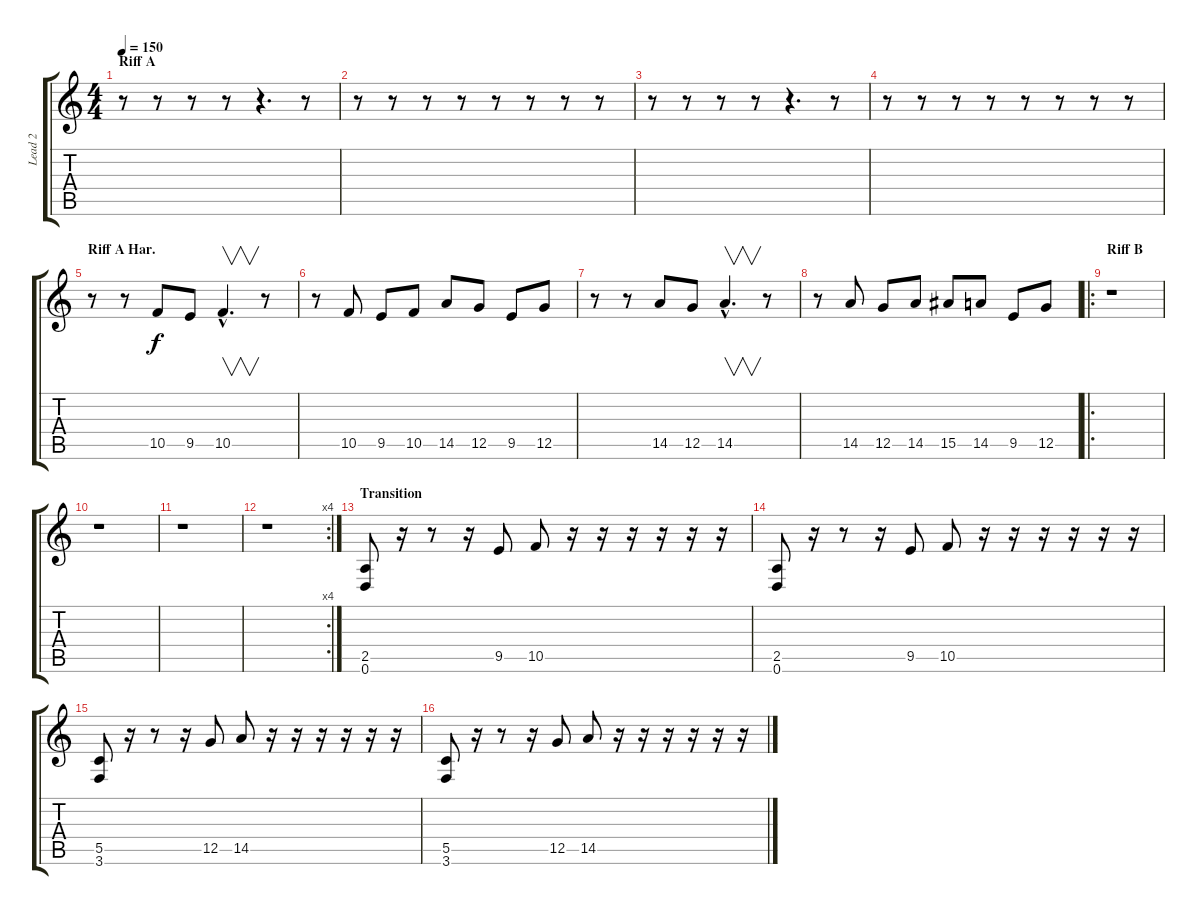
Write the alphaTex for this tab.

\track ("Lead 2" "Lead 2") {instrument distortionguitar}
\staff {score tabs}
\tuning (D4 A3 F3 C3 G2 D2) {hide}
\ts (4 4)
\section ("" "Riff A")
\tempo 150
\clef g2
\ks c
r.8{dy f volume 0 instrument distortionguitar} r.8 r.8 r.8 r.4{d} r.8 |
r.8 r.8 r.8 r.8 r.8 r.8 r.8 r.8 |
r.8 r.8 r.8 r.8 r.4{d} r.8 |
r.8 r.8 r.8 r.8 r.8 r.8 r.8 r.8 |
\section ("" "Riff A Har.")
r.8 r.8 10.5.8 9.5.8 10.5{hac}.4{v d} r.8 |
r.8 10.5.8 9.5.8 10.5.8 14.5.8 12.5.8 9.5.8 12.5.8 |
r.8 r.8 14.5.8 12.5.8 14.5{hac}.4{v d} r.8 |
r.8 14.5.8 12.5.8 14.5.8 15.5.8 14.5.8 9.5.8 12.5.8 |
\ro
\section ("" "Riff B")
r.1 |
r.1 |
r.1 |
\rc 4
r.1 |
\section ("" "Transition")
(2.5 0.6).8 r.16 r.8 r.16 9.5.8 10.5.8 r.16 r.16 r.16 r.16 r.16 r.16 |
(2.5 0.6).8 r.16 r.8 r.16 9.5.8 10.5.8 r.16 r.16 r.16 r.16 r.16 r.16 |
(5.5 3.6).8 r.16 r.8 r.16 12.5.8 14.5.8 r.16 r.16 r.16 r.16 r.16 r.16 |
(5.5 3.6).8 r.16 r.8 r.16 12.5.8 14.5.8 r.16 r.16 r.16 r.16 r.16 r.16
